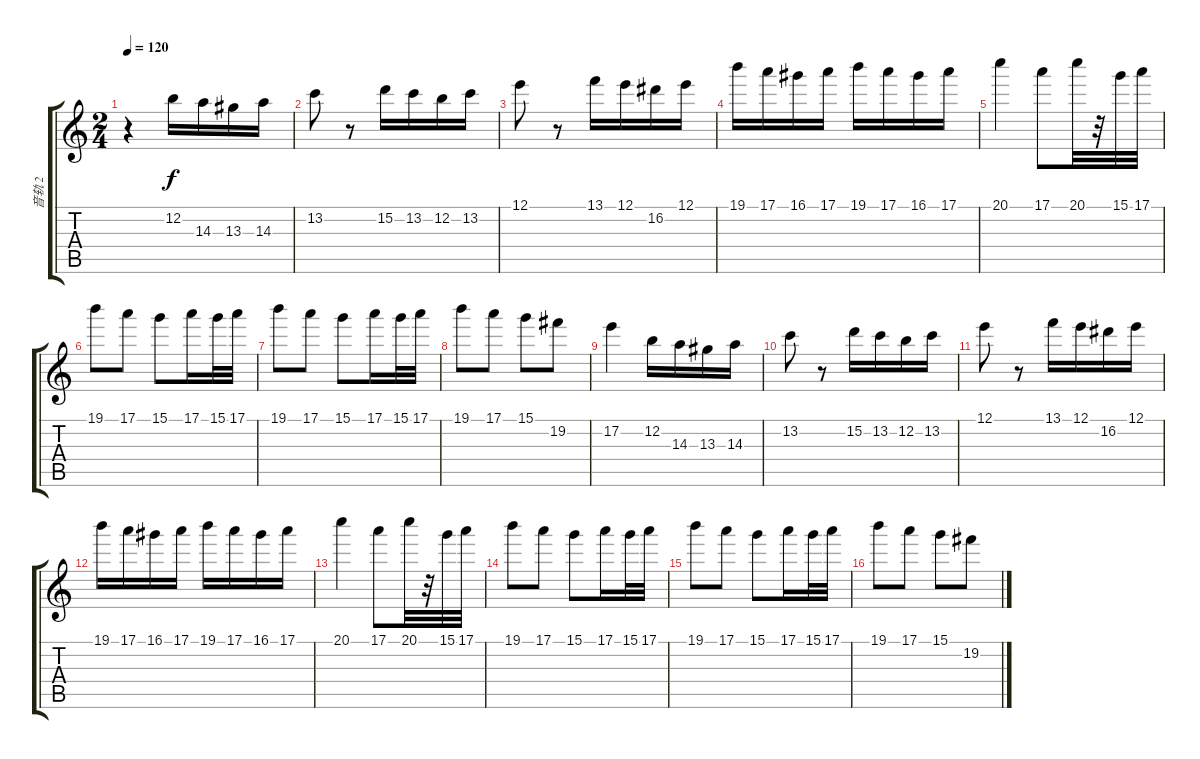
\track ("音轨 2" "音轨 2") {instrument acousticguitarsteel}
\staff {score tabs}
\tuning (E4 B3 G3 D3 A2 E2) {hide}
\ts (2 4)
\tempo 120
\clef g2
\ks c
r.4{dy f instrument acousticguitarsteel} 12.2.16 14.3.16 13.3.16 14.3.16 |
13.2.8 r.8 15.2.16 13.2.16 12.2.16 13.2.16 |
12.1.8 r.8 13.1.16 12.1.16 16.2.16 12.1.16 |
19.1.16 17.1.16 16.1.16 17.1.16 19.1.16 17.1.16 16.1.16 17.1.16 |
20.1.4 17.1.8 20.1.32 r.32 15.1.32 17.1.32 |
19.1.8 17.1.8 15.1.8 17.1.16 15.1.32 17.1.32 |
19.1.8 17.1.8 15.1.8 17.1.16 15.1.32 17.1.32 |
19.1.8 17.1.8 15.1.8 19.2.8 |
17.2.4 12.2.16 14.3.16 13.3.16 14.3.16 |
13.2.8 r.8 15.2.16 13.2.16 12.2.16 13.2.16 |
12.1.8 r.8 13.1.16 12.1.16 16.2.16 12.1.16 |
19.1.16 17.1.16 16.1.16 17.1.16 19.1.16 17.1.16 16.1.16 17.1.16 |
20.1.4 17.1.8 20.1.32 r.32 15.1.32 17.1.32 |
19.1.8 17.1.8 15.1.8 17.1.16 15.1.32 17.1.32 |
19.1.8 17.1.8 15.1.8 17.1.16 15.1.32 17.1.32 |
19.1.8 17.1.8 15.1.8 19.2.8
